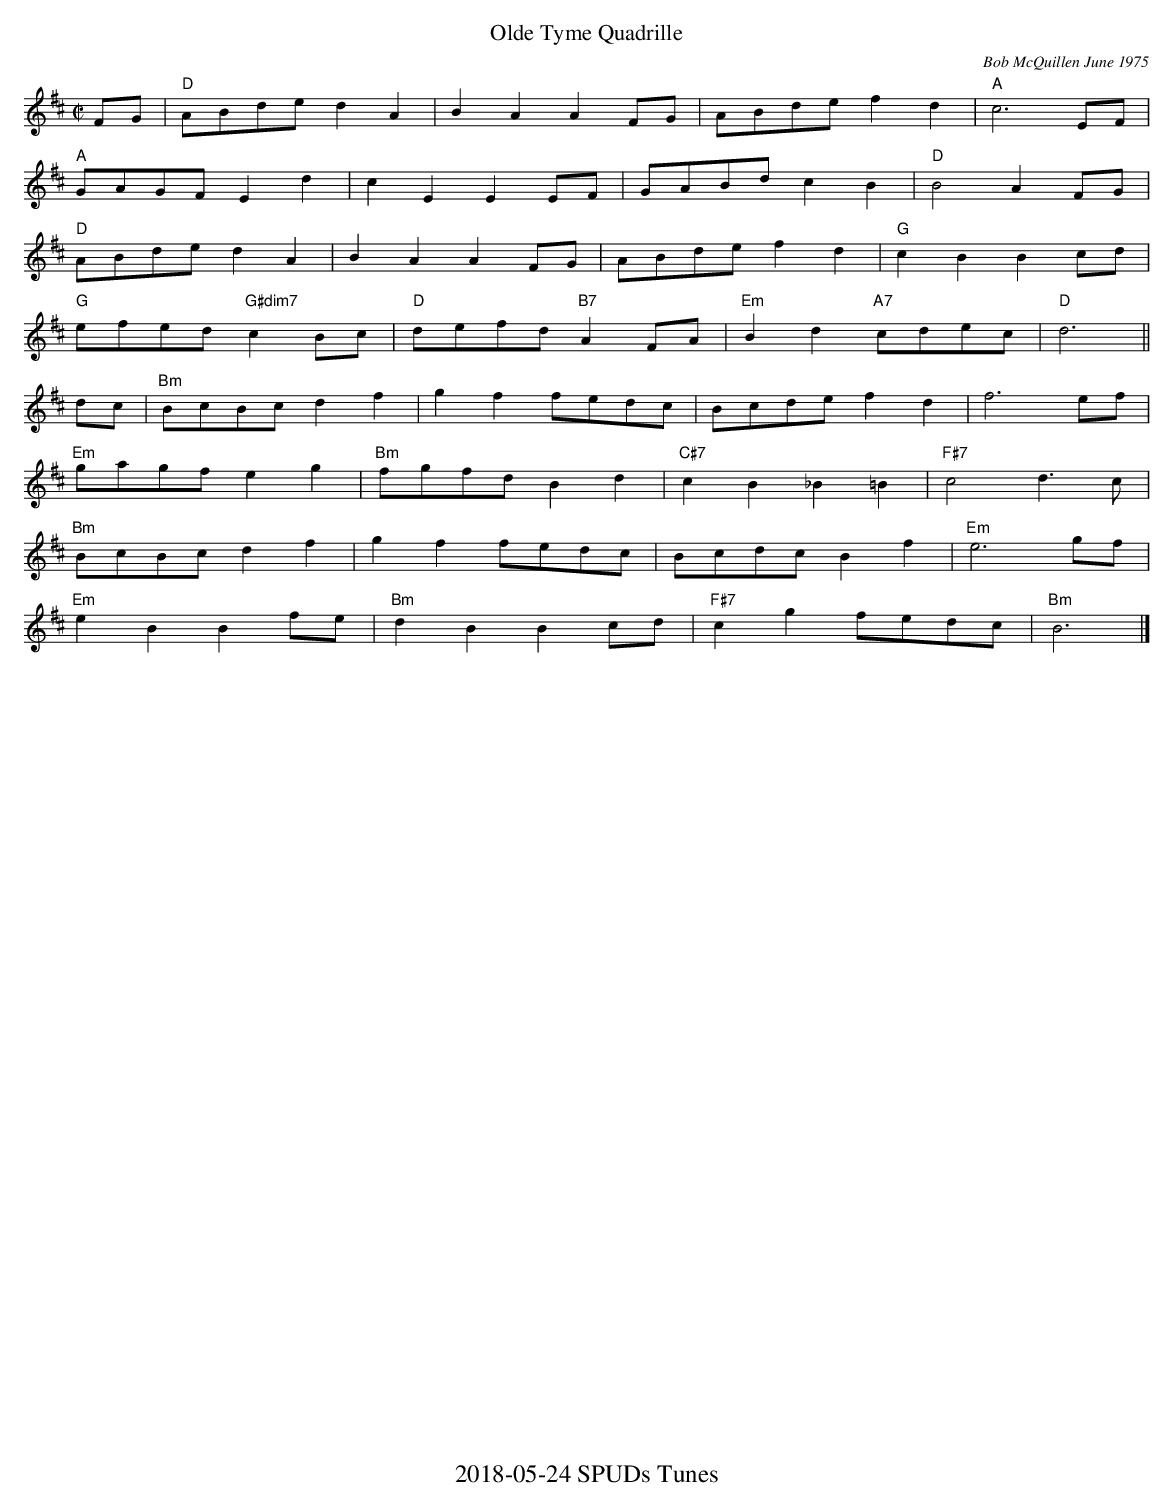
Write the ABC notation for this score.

X:1
T: Olde Tyme Quadrille
C: Bob McQuillen June 1975
M: C|
K: D
FG| "D"ABde d2A2| B2A2 A2FG| ABde f2d2| "A"c6 EF|
    "A"GAGF E2d2| c2E2 E2EF| GABd c2B2| "D"B4 A2FG|
    "D"ABde d2A2| B2A2 A2FG| ABde f2d2| "G"c2B2 B2cd|
    "G"efed "G#dim7"c2Bc| "D"defd "B7"A2FA| "Em"B2d2 "A7"cdec| "D"d6 ||
dc| "Bm"BcBc d2f2| g2f2 fedc| Bcde f2d2| f6ef|
    "Em"gagf e2g2| "Bm"fgfd B2d2| "C#7"c2B2 _B2=B2| "F#7"c4 d3c|
    "Bm"BcBc d2f2| g2f2 fedc| Bcdc B2f2| "Em"e6gf|
    "Em"e2B2 B2fe| "Bm"d2B2 B2cd| "F#7"c2g2 fedc| "Bm"B6|]
